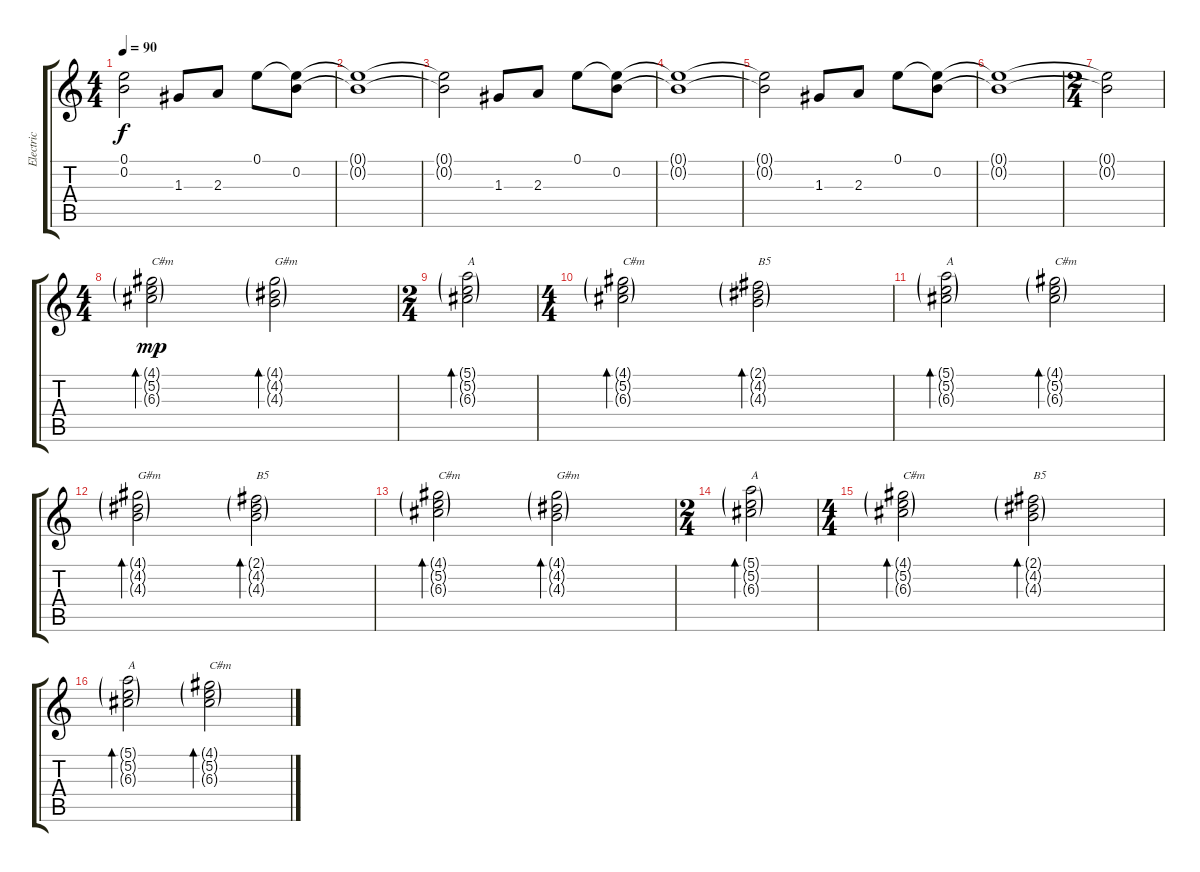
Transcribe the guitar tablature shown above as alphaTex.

\track ("Electric" "Electric") {instrument overdrivenguitar}
\staff {score tabs}
\tuning (E4 B3 G3 D3 A2 E2) {hide}
\ts (4 4)
\tempo 90
\clef g2
\ks c
(0.1{t} 0.2{t}).2{dy f} 1.3.8 2.3.8 0.1.8 (0.1{t} 0.2).8 |
(0.1{t} 0.2{t}).1 |
(0.1{t} 0.2{t}).2 1.3.8 2.3.8 0.1.8 (0.1{t} 0.2).8 |
(0.1{t} 0.2{t}).1 |
(0.1{t} 0.2{t}).2 1.3.8 2.3.8 0.1.8 (0.1{t} 0.2).8 |
(0.1{t} 0.2{t}).1 |
\ts (2 4)
(0.1{t} 0.2{t}).2 |
\ts (4 4)
(4.1{g} 5.2{g} 6.3{g}).2{bd 60 txt "C#m" dy mp} (4.1{g} 4.2{g} 4.3{g}).2{bd 60 txt "G#m"} |
\ts (2 4)
(5.1{g} 5.2{g} 6.3{g}).2{bd 60 txt "A"} |
\ts (4 4)
(4.1{g} 5.2{g} 6.3{g}).2{bd 60 txt "C#m"} (2.1{g} 4.2{g} 4.3{g}).2{bd 60 txt "B5"} |
(5.1{g} 5.2{g} 6.3{g}).2{bd 60 txt "A"} (4.1{g} 5.2{g} 6.3{g}).2{bd 60 txt "C#m"} |
(4.1{g} 4.2{g} 4.3{g}).2{bd 60 txt "G#m"} (2.1{g} 4.2{g} 4.3{g}).2{bd 60 txt "B5"} |
(4.1{g} 5.2{g} 6.3{g}).2{bd 60 txt "C#m"} (4.1{g} 4.2{g} 4.3{g}).2{bd 60 txt "G#m"} |
\ts (2 4)
(5.1{g} 5.2{g} 6.3{g}).2{bd 60 txt "A"} |
\ts (4 4)
(4.1{g} 5.2{g} 6.3{g}).2{bd 60 txt "C#m"} (2.1{g} 4.2{g} 4.3{g}).2{bd 60 txt "B5"} |
(5.1{g} 5.2{g} 6.3{g}).2{bd 60 txt "A"} (4.1{g} 5.2{g} 6.3{g}).2{bd 60 txt "C#m"}
